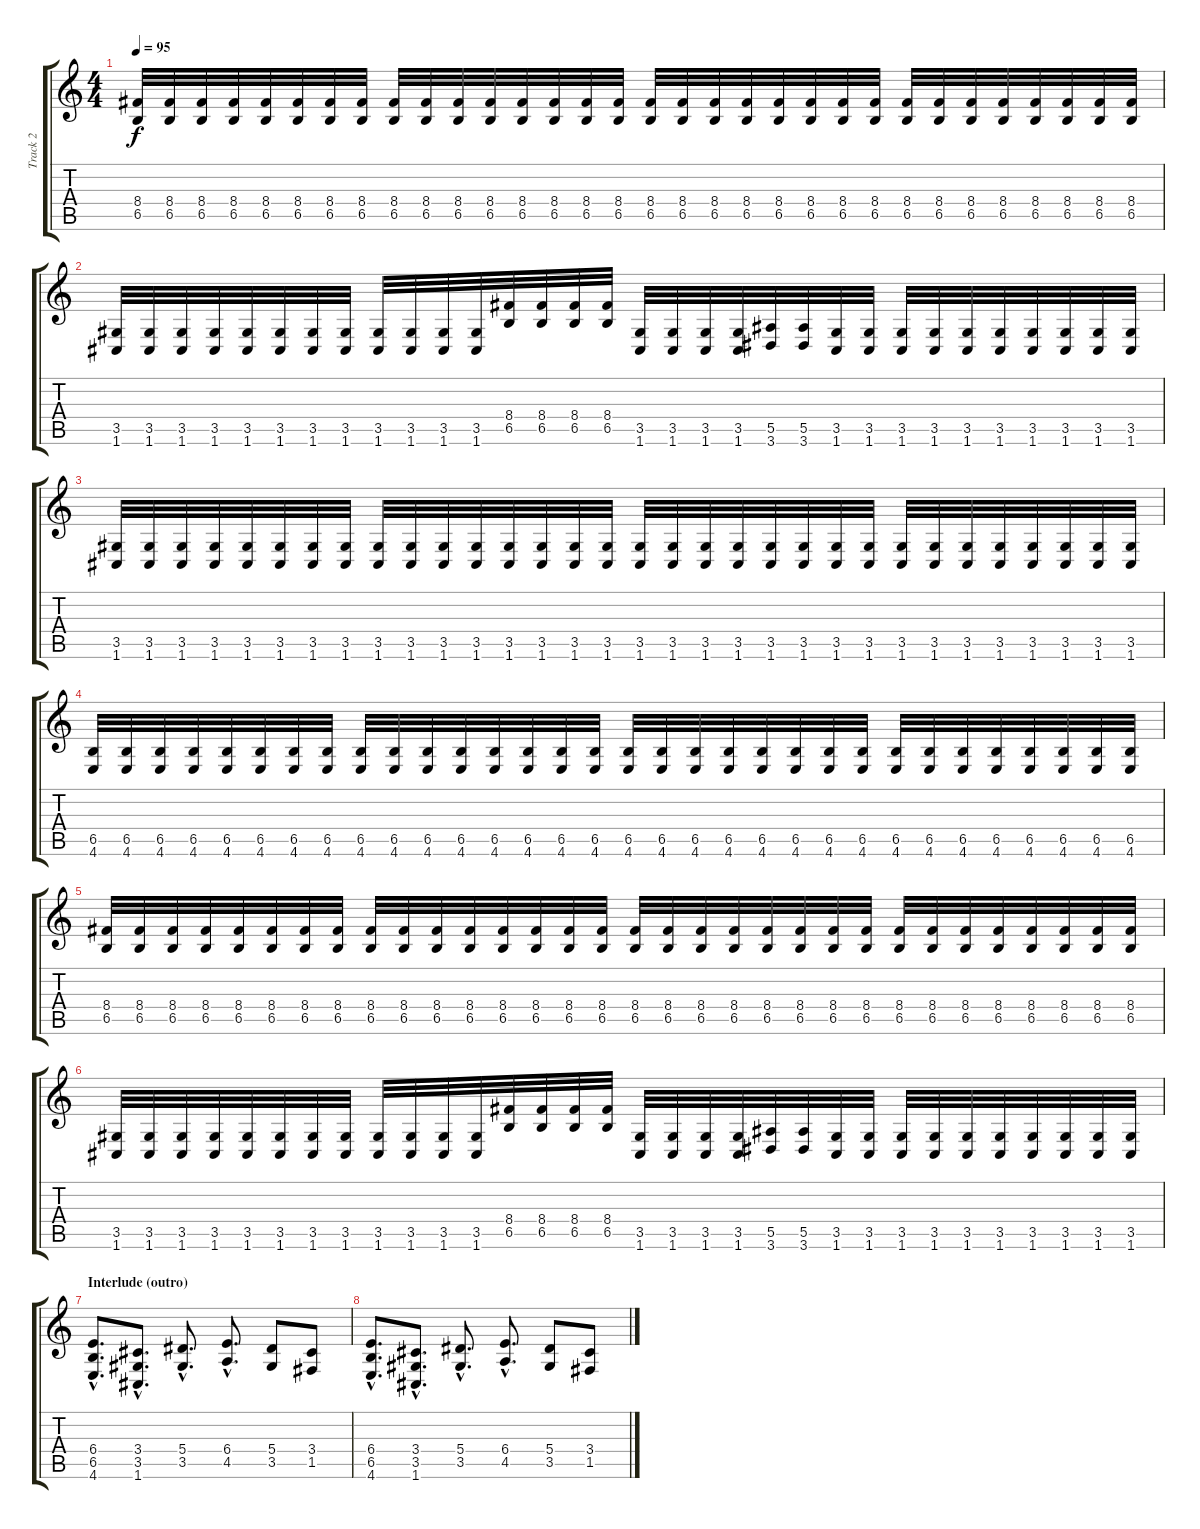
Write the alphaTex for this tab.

\track ("Track 2" "Track 2") {instrument distortionguitar}
\staff {score tabs}
\tuning (C4 G3 Eb3 Bb2 F2 C2) {hide}
\ts (4 4)
\tempo 95
\clef g2
\ks c
(8.4 6.5).32{dy f} (8.4 6.5).32 (8.4 6.5).32 (8.4 6.5).32 (8.4 6.5).32 (8.4 6.5).32 (8.4 6.5).32 (8.4 6.5).32 (8.4 6.5).32 (8.4 6.5).32 (8.4 6.5).32 (8.4 6.5).32 (8.4 6.5).32 (8.4 6.5).32 (8.4 6.5).32 (8.4 6.5).32 (8.4 6.5).32 (8.4 6.5).32 (8.4 6.5).32 (8.4 6.5).32 (8.4 6.5).32 (8.4 6.5).32 (8.4 6.5).32 (8.4 6.5).32 (8.4 6.5).32 (8.4 6.5).32 (8.4 6.5).32 (8.4 6.5).32 (8.4 6.5).32 (8.4 6.5).32 (8.4 6.5).32 (8.4 6.5).32 |
(3.5 1.6).32 (3.5 1.6).32 (3.5 1.6).32 (3.5 1.6).32 (3.5 1.6).32 (3.5 1.6).32 (3.5 1.6).32 (3.5 1.6).32 (3.5 1.6).32 (3.5 1.6).32 (3.5 1.6).32 (3.5 1.6).32 (8.4 6.5).32 (8.4 6.5).32 (8.4 6.5).32 (8.4 6.5).32 (3.5 1.6).32 (3.5 1.6).32 (3.5 1.6).32 (3.5 1.6).32 (5.5 3.6).32 (5.5 3.6).32 (3.5 1.6).32 (3.5 1.6).32 (3.5 1.6).32 (3.5 1.6).32 (3.5 1.6).32 (3.5 1.6).32 (3.5 1.6).32 (3.5 1.6).32 (3.5 1.6).32 (3.5 1.6).32 |
(3.5 1.6).32 (3.5 1.6).32 (3.5 1.6).32 (3.5 1.6).32 (3.5 1.6).32 (3.5 1.6).32 (3.5 1.6).32 (3.5 1.6).32 (3.5 1.6).32 (3.5 1.6).32 (3.5 1.6).32 (3.5 1.6).32 (3.5 1.6).32 (3.5 1.6).32 (3.5 1.6).32 (3.5 1.6).32 (3.5 1.6).32 (3.5 1.6).32 (3.5 1.6).32 (3.5 1.6).32 (3.5 1.6).32 (3.5 1.6).32 (3.5 1.6).32 (3.5 1.6).32 (3.5 1.6).32 (3.5 1.6).32 (3.5 1.6).32 (3.5 1.6).32 (3.5 1.6).32 (3.5 1.6).32 (3.5 1.6).32 (3.5 1.6).32 |
(6.5 4.6).32 (6.5 4.6).32 (6.5 4.6).32 (6.5 4.6).32 (6.5 4.6).32 (6.5 4.6).32 (6.5 4.6).32 (6.5 4.6).32 (6.5 4.6).32 (6.5 4.6).32 (6.5 4.6).32 (6.5 4.6).32 (6.5 4.6).32 (6.5 4.6).32 (6.5 4.6).32 (6.5 4.6).32 (6.5 4.6).32 (6.5 4.6).32 (6.5 4.6).32 (6.5 4.6).32 (6.5 4.6).32 (6.5 4.6).32 (6.5 4.6).32 (6.5 4.6).32 (6.5 4.6).32 (6.5 4.6).32 (6.5 4.6).32 (6.5 4.6).32 (6.5 4.6).32 (6.5 4.6).32 (6.5 4.6).32 (6.5 4.6).32 |
(8.4 6.5).32 (8.4 6.5).32 (8.4 6.5).32 (8.4 6.5).32 (8.4 6.5).32 (8.4 6.5).32 (8.4 6.5).32 (8.4 6.5).32 (8.4 6.5).32 (8.4 6.5).32 (8.4 6.5).32 (8.4 6.5).32 (8.4 6.5).32 (8.4 6.5).32 (8.4 6.5).32 (8.4 6.5).32 (8.4 6.5).32 (8.4 6.5).32 (8.4 6.5).32 (8.4 6.5).32 (8.4 6.5).32 (8.4 6.5).32 (8.4 6.5).32 (8.4 6.5).32 (8.4 6.5).32 (8.4 6.5).32 (8.4 6.5).32 (8.4 6.5).32 (8.4 6.5).32 (8.4 6.5).32 (8.4 6.5).32 (8.4 6.5).32 |
(3.5 1.6).32 (3.5 1.6).32 (3.5 1.6).32 (3.5 1.6).32 (3.5 1.6).32 (3.5 1.6).32 (3.5 1.6).32 (3.5 1.6).32 (3.5 1.6).32 (3.5 1.6).32 (3.5 1.6).32 (3.5 1.6).32 (8.4 6.5).32 (8.4 6.5).32 (8.4 6.5).32 (8.4 6.5).32 (3.5 1.6).32 (3.5 1.6).32 (3.5 1.6).32 (3.5 1.6).32 (5.5 3.6).32 (5.5 3.6).32 (3.5 1.6).32 (3.5 1.6).32 (3.5 1.6).32 (3.5 1.6).32 (3.5 1.6).32 (3.5 1.6).32 (3.5 1.6).32 (3.5 1.6).32 (3.5 1.6).32 (3.5 1.6).32 |
\section ("" "Interlude (outro)")
(6.4{hac} 6.5{hac} 4.6{hac}).8{d} (3.4{hac} 3.5{hac} 1.6{hac}).8{d} (5.4{hac} 3.5{hac}).8{d} (6.4{hac} 4.5{hac}).8{d} (5.4 3.5).8 (3.4 1.5).8 |
(6.4{hac} 6.5{hac} 4.6{hac}).8{d} (3.4{hac} 3.5{hac} 1.6{hac}).8{d} (5.4{hac} 3.5{hac}).8{d} (6.4{hac} 4.5{hac}).8{d} (5.4 3.5).8 (3.4 1.5).8
